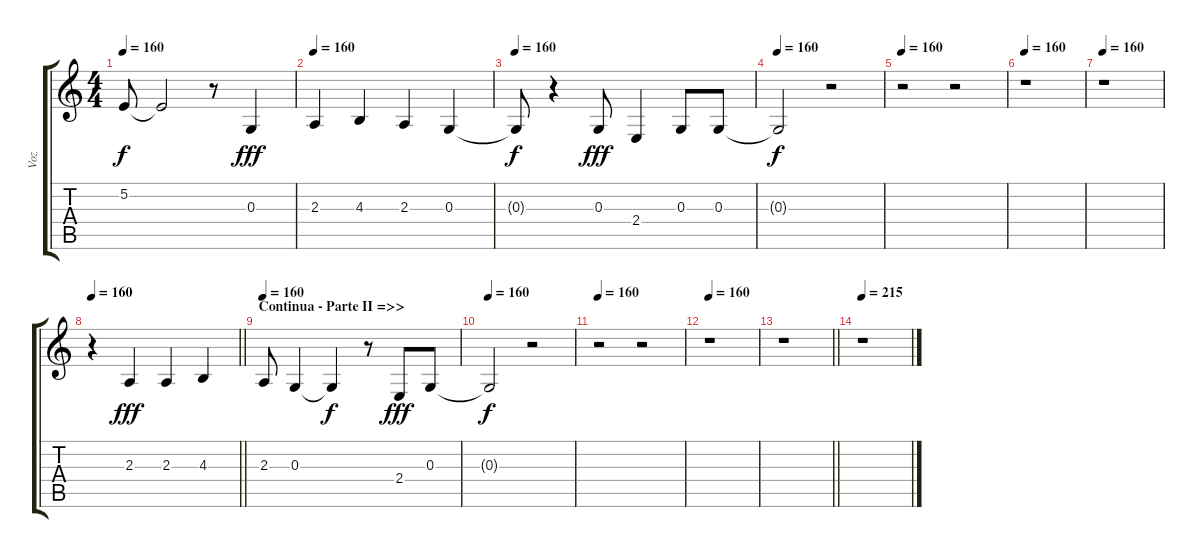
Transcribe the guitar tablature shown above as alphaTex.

\track ("Voz" "Voz") {instrument lead1square}
\staff {score tabs}
\tuning (E4 B3 G3 D3 A2 E2) {hide}
\ts (4 4)
\tempo 160
\clef g2
\ks c
5.2{t}.8{dy f} 5.2{t}.2 r.8 0.3.4{dy fff} |
\tempo 160
2.3.4 4.3.4 2.3.4 0.3.4 |
\tempo 160
0.3{t}.8{dy f} r.4 0.3.8{dy fff} 2.4.4 0.3.8 0.3.8 |
\tempo 160
0.3{t}.2{dy f} r.2 |
\tempo 160
r.2 r.2 |
\tempo 160
r.1 |
\tempo 160
r.1 |
\tempo 160
\barLineRight lightlight
r.4 2.3.4{dy fff} 2.3.4 4.3.4 |
\section ("" "Continua - Parte II =>>")
\tempo 160
2.3.8 0.3.4 0.3{t}.4{dy f} r.8 2.4.8{dy fff} 0.3.8 |
\tempo 160
0.3{t}.2{dy f} r.2 |
\tempo 160
r.2 r.2 |
\tempo 160
r.1 |
\barLineRight lightlight
r.1 |
\tempo 215
r.1
